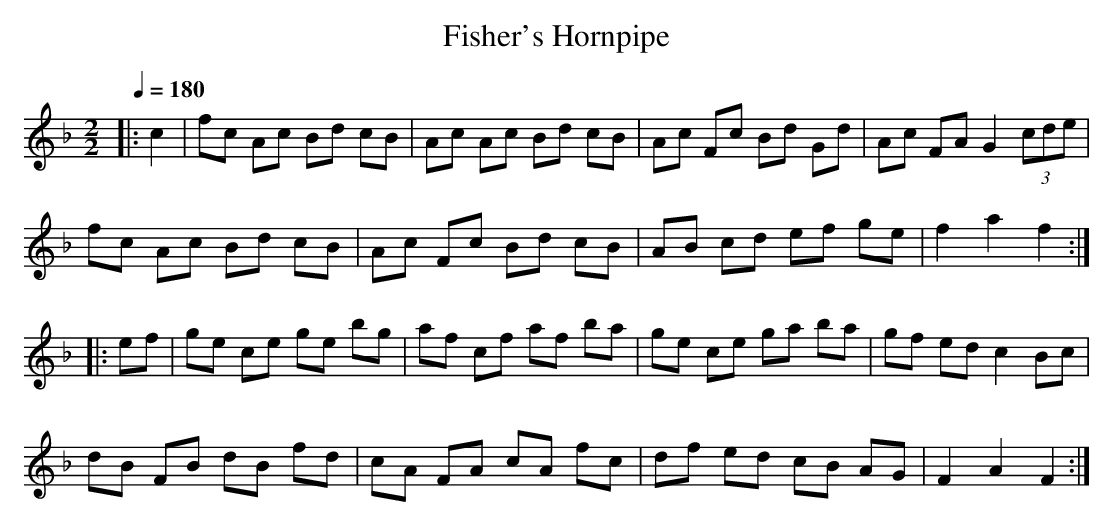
X:1
T:Fisher's Hornpipe
L:1/8
Q:1/4=180
M:2/2
K:F
|: c2 |\
fc Ac Bd cB|Ac Ac Bd cB|Ac Fc Bd Gd|Ac FA G2 (3cde|
fc Ac Bd cB|Ac Fc Bd cB|AB cd ef ge|f2a2f2 :|
|: ef |\
ge ce ge bg|af cf af ba|ge ce ga ba|gf ed c2 Bc|
dB FB dB fd|cA FA cA fc|df ed cB AG|F2A2F2 :|
